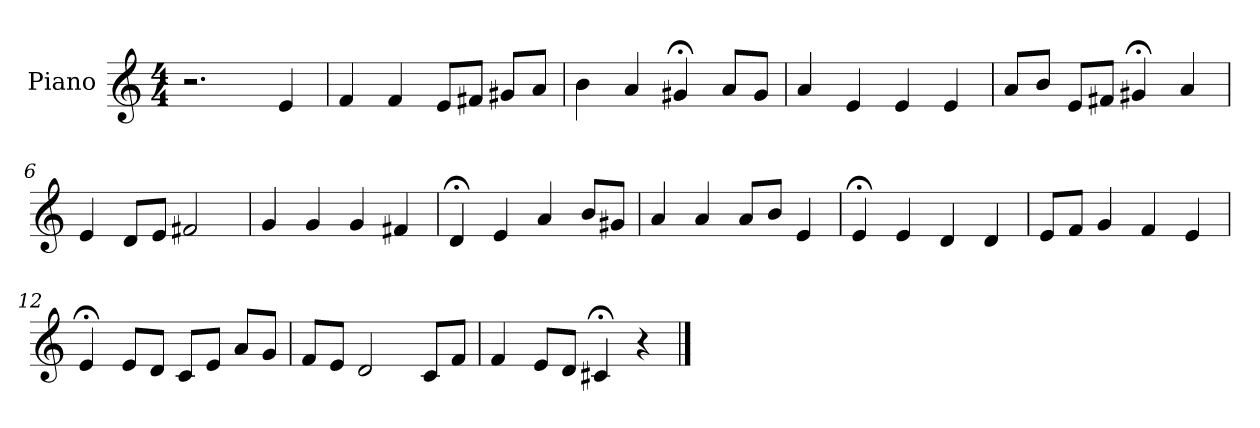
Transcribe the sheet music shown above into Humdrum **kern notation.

**kern
*part1
*staff1
*I"Piano
*I'Pno
*clefG2
*k[]
*M4/4
=1
2.r
4e/
=2
4f/
4f/
8e/L
8f#X/J
8g#X/L
8a/J
=3
4b\
4a/
4g#X;</
8a/L
8g#/J
=4
4a/
4e/
4e/
4e/
=5
8a/L
8b/J
8e/L
8f#X/J
4g#X;</
4a/
=6
4e/
8d/L
8e/J
2f#X/
=7
4g/
4g/
4g/
4f#X/
=8
4d;</
4e/
4a/
8b/L
8g#X/J
=9
4a/
4a/
8a/L
8b/J
4e/
=10
4e;</
4e/
4d/
4d/
=11
8e/L
8f/J
4g/
4f/
4e/
=12
4e;</
8e/L
8d/J
8c/L
8e/J
8a/L
8g/J
=13
8f/L
8e/J
2d/
8c/L
8f/J
=14
4f/
8e/L
8d/J
4c#X;</
4r
==
*-
